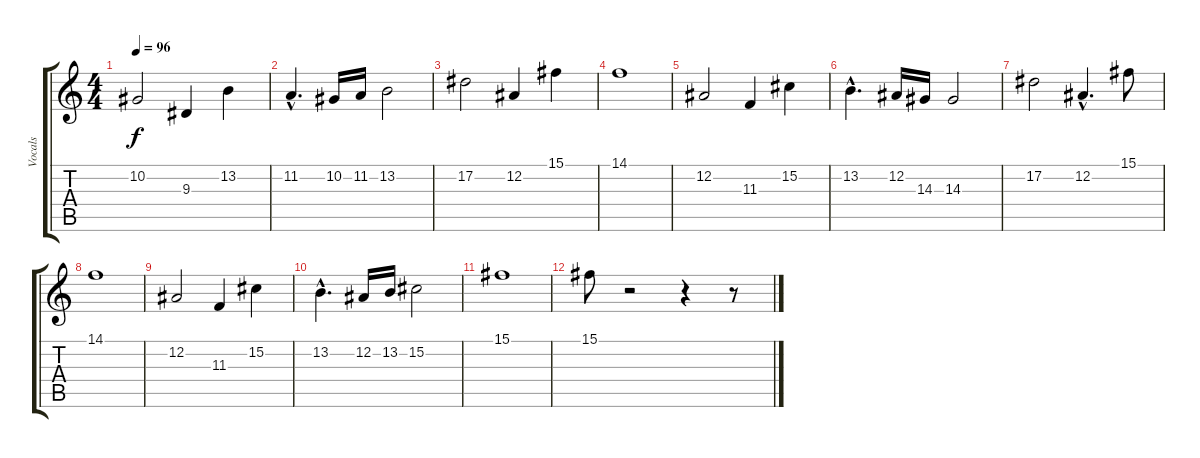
\track ("Vocals" "Vocals") {instrument lead2sawtooth}
\staff {score tabs}
\tuning (Eb4 Bb3 Gb3 Db3 Ab2 Eb2) {hide}
\ts (4 4)
\tempo 96
\clef g2
\ks c
10.2.2{dy f} 9.3.4 13.2.4 |
11.2{hac}.4{d} 10.2.16 11.2.16 13.2.2 |
\section ("" "")
17.2.2 12.2.4 15.1.4 |
14.1.1 |
12.2.2 11.3.4 15.2.4 |
13.2{hac}.4{d} 12.2.16 14.3.16 14.3.2 |
17.2.2 12.2{hac}.4{d} 15.1.8 |
14.1.1 |
12.2.2 11.3.4 15.2.4 |
13.2{hac}.4{d} 12.2.16 13.2.16 15.2.2 |
15.1.1 |
15.1.8 r.2 r.4 r.8
